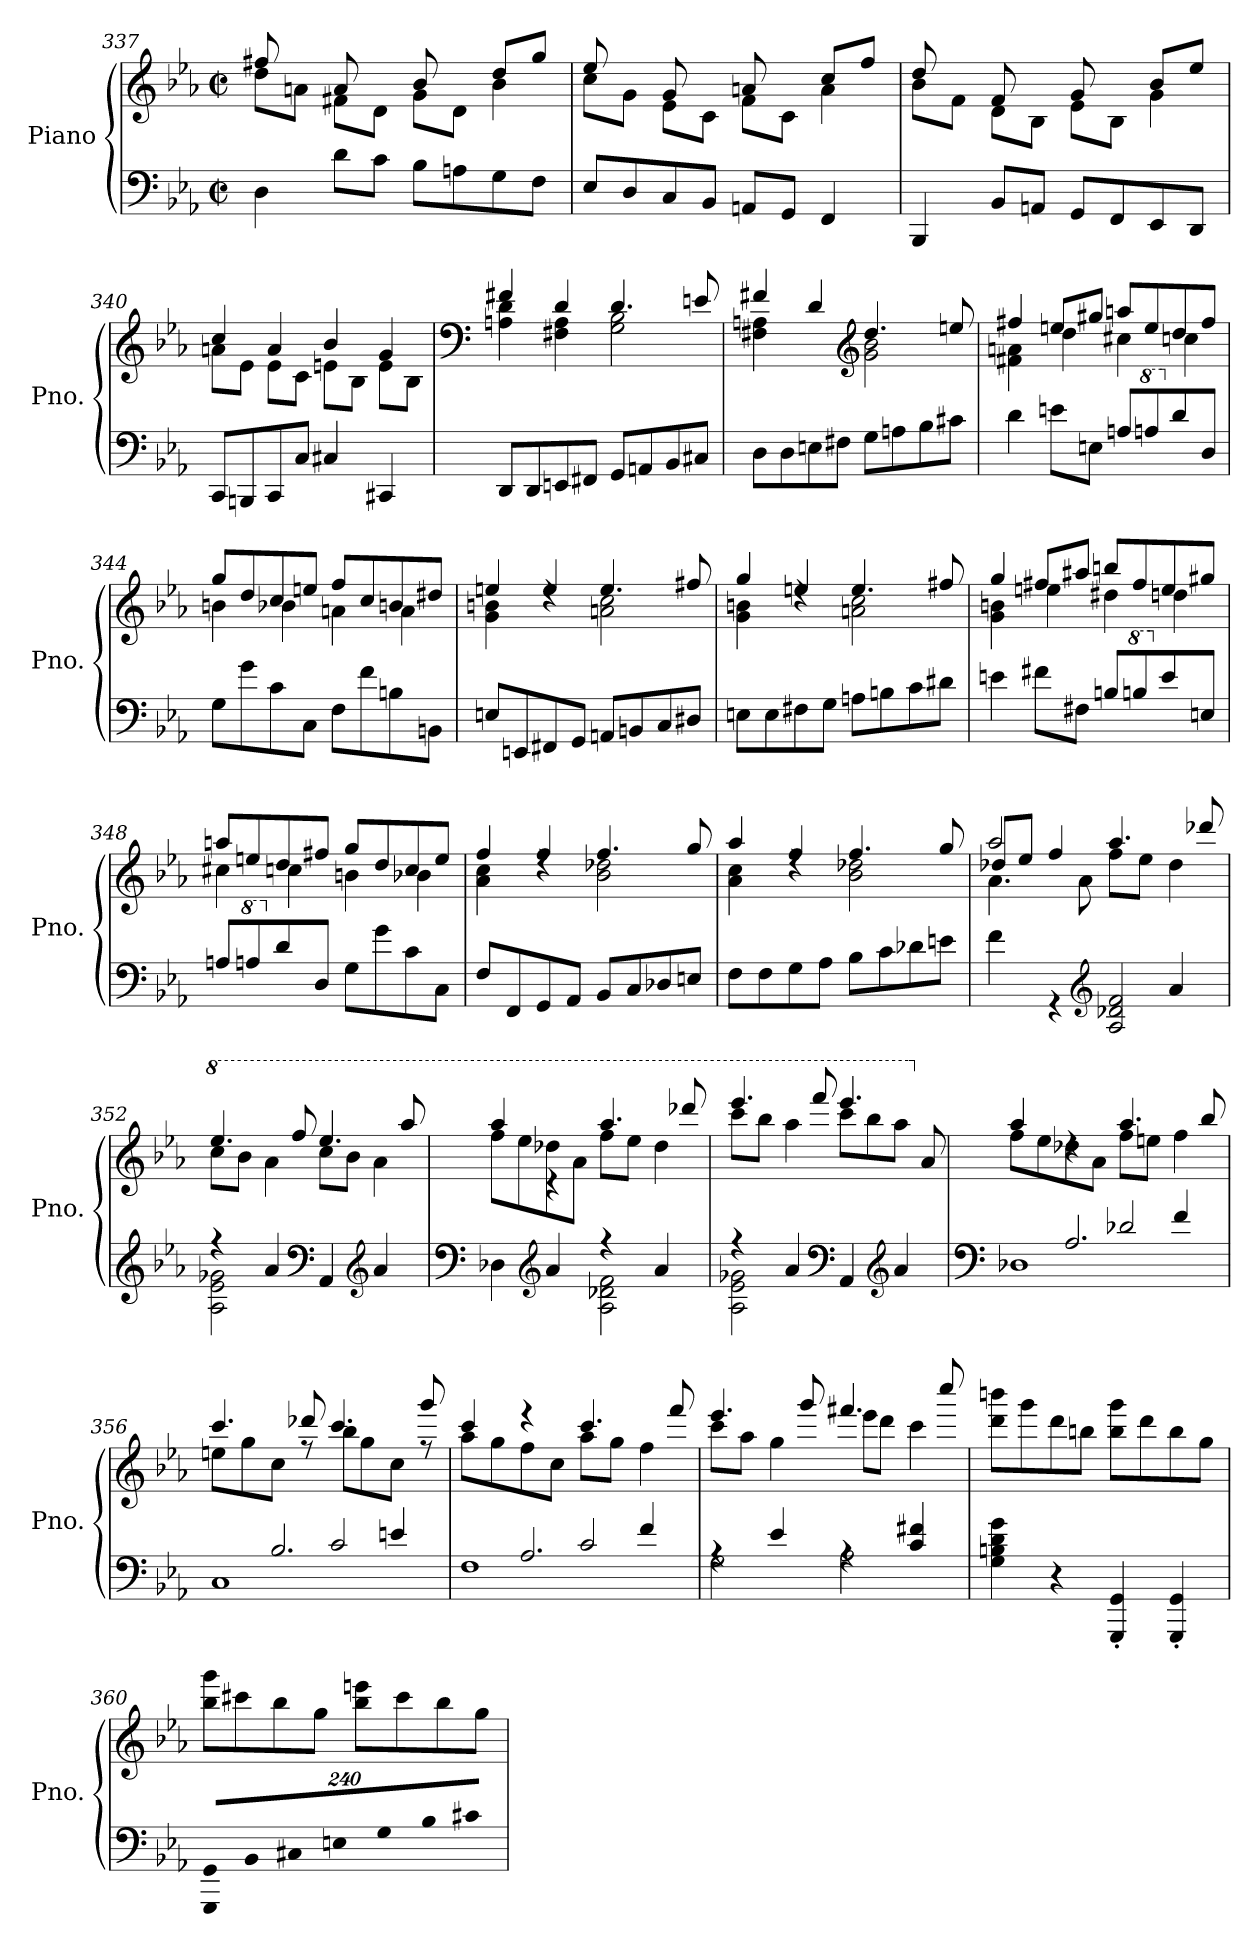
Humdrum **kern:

**kern	**kern
*part1	*part1
*staff2	*staff1
*I"Piano	*
*I'Pno.	*
*clefF4	*clefG2
*k[b-e-a-]	*k[b-e-a-]
*M2/2	*M2/2
*met(c|)	*met(c|)
=337	=337
*	*^
4D\	8ff#X/	8dd\L
.	8ryy	8an\J
8d\L	8a/	8f#X\L
8c\J	8ryy	8d\J
8B-\L	8b-/	8g\L
8An\	8ryy	8d\J
8G\	8dd/L	4b-\
8F\J	8gg/J	.
!!LO:LB:g=z	!!
=338	=338	=338
8E-/L	8ee-/	8cc\L
8D/	8ryy	8g\J
8C/	8g/	8e-\L
8BB-/J	8ryy	8c\J
8AAn/L	8an/	8f\L
8GG/J	8ryy	8c\J
4FF/	8cc/L	4a\
.	8ff/J	.
=339	=339	=339
4BBB-/	8dd/	8b-\L
.	8ryy	8f\J
8BB-/L	8f/	8d\L
8AAn/J	8ryy	8B-\J
8GG/L	8g/	8e-\L
8FF/	8ryy	8B-\J
8EE-/	8b-/L	4g\
8DD/J	8ee-/J	.
=340	=340	=340
8CC/L	4cc/	8an\L
8BBBn/	.	8e-\J
8CC/	4a/	8e-\L
8C/J	.	8c\J
4C#X/	4b-/	8en\L
.	.	8B-\J
4CC#X/	4g/	8e\L
.	.	8B-\J
=341	=341	=341
*	*clefF4	*
8DD/L	4f#X/	4An\ 4d\
8DD/	.	.
8EEn/	4d/	4F#X\ 4A\
8FF#X/J	.	.
8GG/L	4.d/	2G\ 2B-\
8AAn/	.	.
8BB-/	.	.
8C#X/J	8en/	.
=342	=342	=342
8D\L	4f#X/	4F#X\ 4An\
8D\	.	.
8En\	4d/	4rGGGGyy
8F#X\J	.	.
*	*clefG2	*
8G\L	4.dd/	2g\ 2b-\
8An\	.	.
8B-\	.	.
8c#X\J	8een/	.
!!LO:LB:g=z	!!
=343	=343	=343
4d\	4ff#X/	4f#X\ 4an\
8en\L	8een/L	4dd\
8En\J	8gg#X/J	.
8An/L	8aan/L	4cc#X\
*8va	*	*
8an\	8ee/	.
*X8va	*	*
8d/	8dd/	4ccn\
8D/J	8ff#/J	.
=344	=344	=344
8G\L	8gg/L	4bn\
8g\	8dd/	.
8c\	8cc/	4b-X\
8C\J	8een/J	.
8F\L	8ff/L	4an\
8f\	8cc/	.
8Bn\	8bn/	4a\
8BBn\J	8dd#X/J	.
=345	=345	=345
8En/L	4een/	4g\ 4bn\
8EEn/	.	.
8FF#X/	4ee/	4rdd
8GG/J	.	.
8AAn/L	4.ee/	2an\ 2cc\
8BBn/	.	.
8C/	.	.
8D#X/J	8ff#X/	.
=346	=346	=346
8En\L	4gg/	4g\ 4bn\
8E\	.	.
8F#X\	4een/	4rdd
8G\J	.	.
8An\L	4.ee/	2an\ 2cc\
8Bn\	.	.
8c\	.	.
8d#X\J	8ff#X/	.
!!LO:LB:g=z	!!
=347	=347	=347
4en\	4gg/	4g\ 4bn\
8f#X\L	8ff#X/L	4een\
8F#X\J	8aa#X/J	.
8Bn/L	8bbn/L	4dd#X\
*8va	*	*
8bn\	8ff#/	.
*X8va	*	*
8e/	8ee/	4ddn\
8En/J	8gg#X/J	.
=348	=348	=348
8An/L	8aan/L	4cc#X\
*8va	*	*
8an\	8een/	.
*X8va	*	*
8d/	8dd/	4ccn\
8D/J	8ff#X/J	.
8G\L	8gg/L	4bn\
8g\	8dd/	.
8c\	8cc/	4b-X\
8C\J	8ee/J	.
=349	=349	=349
8F/L	4ff/	4a-\ 4cc\
8FF/	.	.
8GG/	4ff/	4rdd
8AA-/J	.	.
8BB-/L	4.ff/	2b-\ 2dd-X\
8C/	.	.
8D-X/	.	.
8En/J	8gg/	.
=350	=350	=350
8F\L	4aa-/	4a-\ 4cc\
8F\	.	.
8G\	4ff/	4rdd
8A-\J	.	.
8B-\L	4.ff/	2b-\ 2dd-X\
8c\	.	.
8d-X\	.	.
8en\J	8gg/	.
!!LO:LB:g=z
=351	=351	=351
*^	*	*^
4f\	2.ryy	2aa-/	8dd-X/L	4.a-\
.	.	.	8ee-/J	.
4rGG	.	.	4ff/	.
.	.	.	.	8a-\
*clefG2	*	*	*	*
2A-/ 2d-X/ 2f/	.	4.aa-/	8ff\L	2ryy
.	.	.	8ee-\J	.
.	4a-/	.	4dd-\	.
.	.	8ddd-X/	.	.
*	*	*v	*v	*v
=352	=352	=352
*	*	*8va
*	*	*^
4r	2A-\ 2e-\ 2g-X\	4.eee-/	8ccc\L
.	.	.	8bb-\J
4a-/	.	.	4aa-\
.	.	8fff/	.
*clefF4	*	*	*
4AA-/	2ryy	4.eee-/	8ccc\L
.	.	.	8bb-\J
*clefG2	*	*	*
4a-/	.	.	4aa-\
.	.	8aaa-/	.
=353	=353	=353	=353
*clefF4	*	*	*
4D-X\	2ryy	4aaa-/	8fff\L
.	.	.	8eee-\
*clefG2	*	*	*
4a-/	.	4rdd	8ddd-X\
.	.	.	8aa-\J
4r	2A-\ 2d-X\ 2f\	4.aaa-/	8fff\L
.	.	.	8eee-\J
4a-/	.	.	4ddd-\
.	.	8dddd-X/	.
=354	=354	=354	=354
4r	2A-\ 2e-\ 2g-X\	4.eeee-/	8cccc\L
.	.	.	8bbb-\J
4a-/	.	.	4aaa-\
.	.	8ffff/	.
*clefF4	*	*	*
4AA-/	2ryy	4.eeee-/	8cccc\L
.	.	.	8bbb-\
*clefG2	*	*	*
4a-/	.	.	8aaa-\J
*	*	*X8va	*
.	.	8a-/	8ryy
*v	*v	*	*
!!LO:LB:g=z	!!
=355	=355	=355
*clefF4	*	*
*^	*	*
*	*^	*	*
*	*	*^	*	*
2.ryy	2ryy	4ryy	1D-X	4aa-/	8ff\L
.	.	.	.	.	8ee-\
.	.	2.A-/	.	4rdd	8dd-X\
.	.	.	.	.	8a-\J
.	2d-X/	.	.	4.aa-/	8ff\L
.	.	.	.	.	8een\J
4f/	.	.	.	.	4ff\
.	.	.	.	8bb-/	.
=356	=356	=356	=356	=356	=356
2.ryy	2ryy	4ryy	1C	4.ccc/	8een\L
.	.	.	.	.	8gg\
.	.	2.B-/	.	.	8cc\J
.	.	.	.	8ddd-X/	8rff
.	2c/	.	.	4.ccc/	8bb-\L
.	.	.	.	.	8gg\
4en/	.	.	.	.	8cc\J
.	.	.	.	8ggg/	8rff
=357	=357	=357	=357	=357	=357
2.ryy	2ryy	4ryy	1F	4ccc/	8aa-\L
.	.	.	.	.	8gg\
.	.	2.A-/	.	4r	8ff\
.	.	.	.	.	8cc\J
.	2c/	.	.	4.ccc/	8aa-\L
.	.	.	.	.	8gg\J
4f/	.	.	.	.	4ff\
.	.	.	.	8fff/	.
*	*v	*v	*v	*	*
=358	=358	=358	=358
4rA	2G\	4.eee-/	8ccc\L
.	.	.	8aa-\J
4e-/	.	.	4gg\
.	.	8ggg/	.
4rA	2A-\	4.fff#X/	8eee-\L
.	.	.	8ddd\J
4c/ 4f#X/	.	.	4ccc\
.	.	8cccc/	.
*v	*v	*	*
*	*v	*v
=359	=359
4G\ 4Bn\ 4d\ 4g\	8ddd\ 8bbbn\L
.	8ggg\
4r	8ddd\
.	8bbn\J
4GGG/' 4GG/'	8bb\ 8ggg\L
.	8ddd\
4GGG/' 4GG/'	8bb\
.	8gg\J
!!LO:PB:g=z
=360	=360
*Xbrackettup	*
!LO:N:vis=8	!
960%137GGG/ 960%137GG/L	8bb-\ 8ggg\L
.	8ccc#X\
!LO:N:vis=8	!
960%137BB-/	.
.	8bb-\
!LO:N:vis=8	!
960%137C#X/	.
.	8gg\J
!LO:N:vis=8	!
960%137En/	.
.	8bb-\ 8eeen\L
!LO:N:vis=8	!
960%137G/	.
.	8ccc#\
!LO:N:vis=8	!
960%137B-/	.
.	8bb-\
!LO:N:vis=8	!
960%137c#X/J	.
.	8gg\J
960ryy	.
=	=
*-	*-
